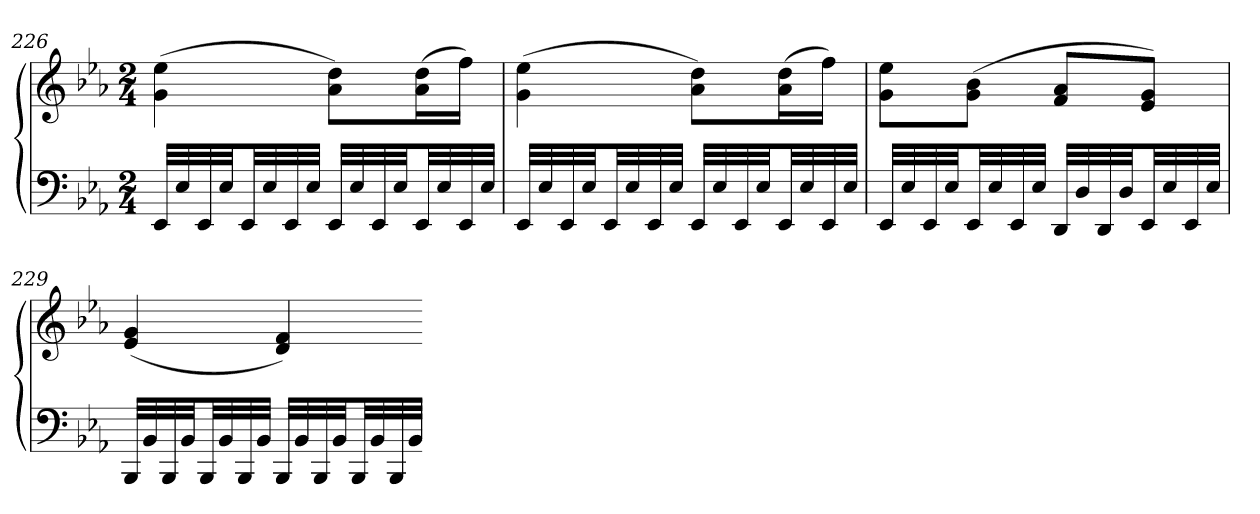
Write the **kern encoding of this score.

**kern	**kern
*part1	*part1
*staff2	*staff1
*clefF4	*clefG2
*k[b-e-a-]	*k[b-e-a-]
*E-:	*E-:
*M2/4	*M2/4
=226	=226
32EE-LLL	(4g 4ee-
32E-	.
32EE-	.
32E-JJ	.
32EE-LL	.
32E-	.
32EE-	.
32E-JJJ	.
32EE-LLL	8a- 8ddL)
32E-	.
32EE-	.
32E-JJ	.
32EE-LL	(16a- 16ddL
32E-	.
32EE-	16ffJJ)
32E-JJJ	.
=227	=227
32EE-LLL	(4g 4ee-
32E-	.
32EE-	.
32E-JJ	.
32EE-LL	.
32E-	.
32EE-	.
32E-JJJ	.
32EE-LLL	8a- 8ddL)
32E-	.
32EE-	.
32E-JJ	.
32EE-LL	(16a- 16ddL
32E-	.
32EE-	16ffJJ)
32E-JJJ	.
=228	=228
32EE-LLL	8g 8ee-L
32E-	.
32EE-	.
32E-JJ	.
32EE-LL	(8g 8b-J
32E-	.
32EE-	.
32E-JJJ	.
32DDLLL	8f 8a-L
32D	.
32DD	.
32DJJ	.
32EE-LL	8e- 8gJ)
32E-	.
32EE-	.
32E-JJJ	.
=229	=229
32BBB-LLL	(4e- 4g
32BB-	.
32BBB-	.
32BB-JJ	.
32BBB-LL	.
32BB-	.
32BBB-	.
32BB-JJJ	.
32BBB-LLL	4d 4f)
32BB-	.
32BBB-	.
32BB-JJ	.
32BBB-LL	.
32BB-	.
32BBB-	.
32BB-JJJ	.
=-	=-
*-	*-
